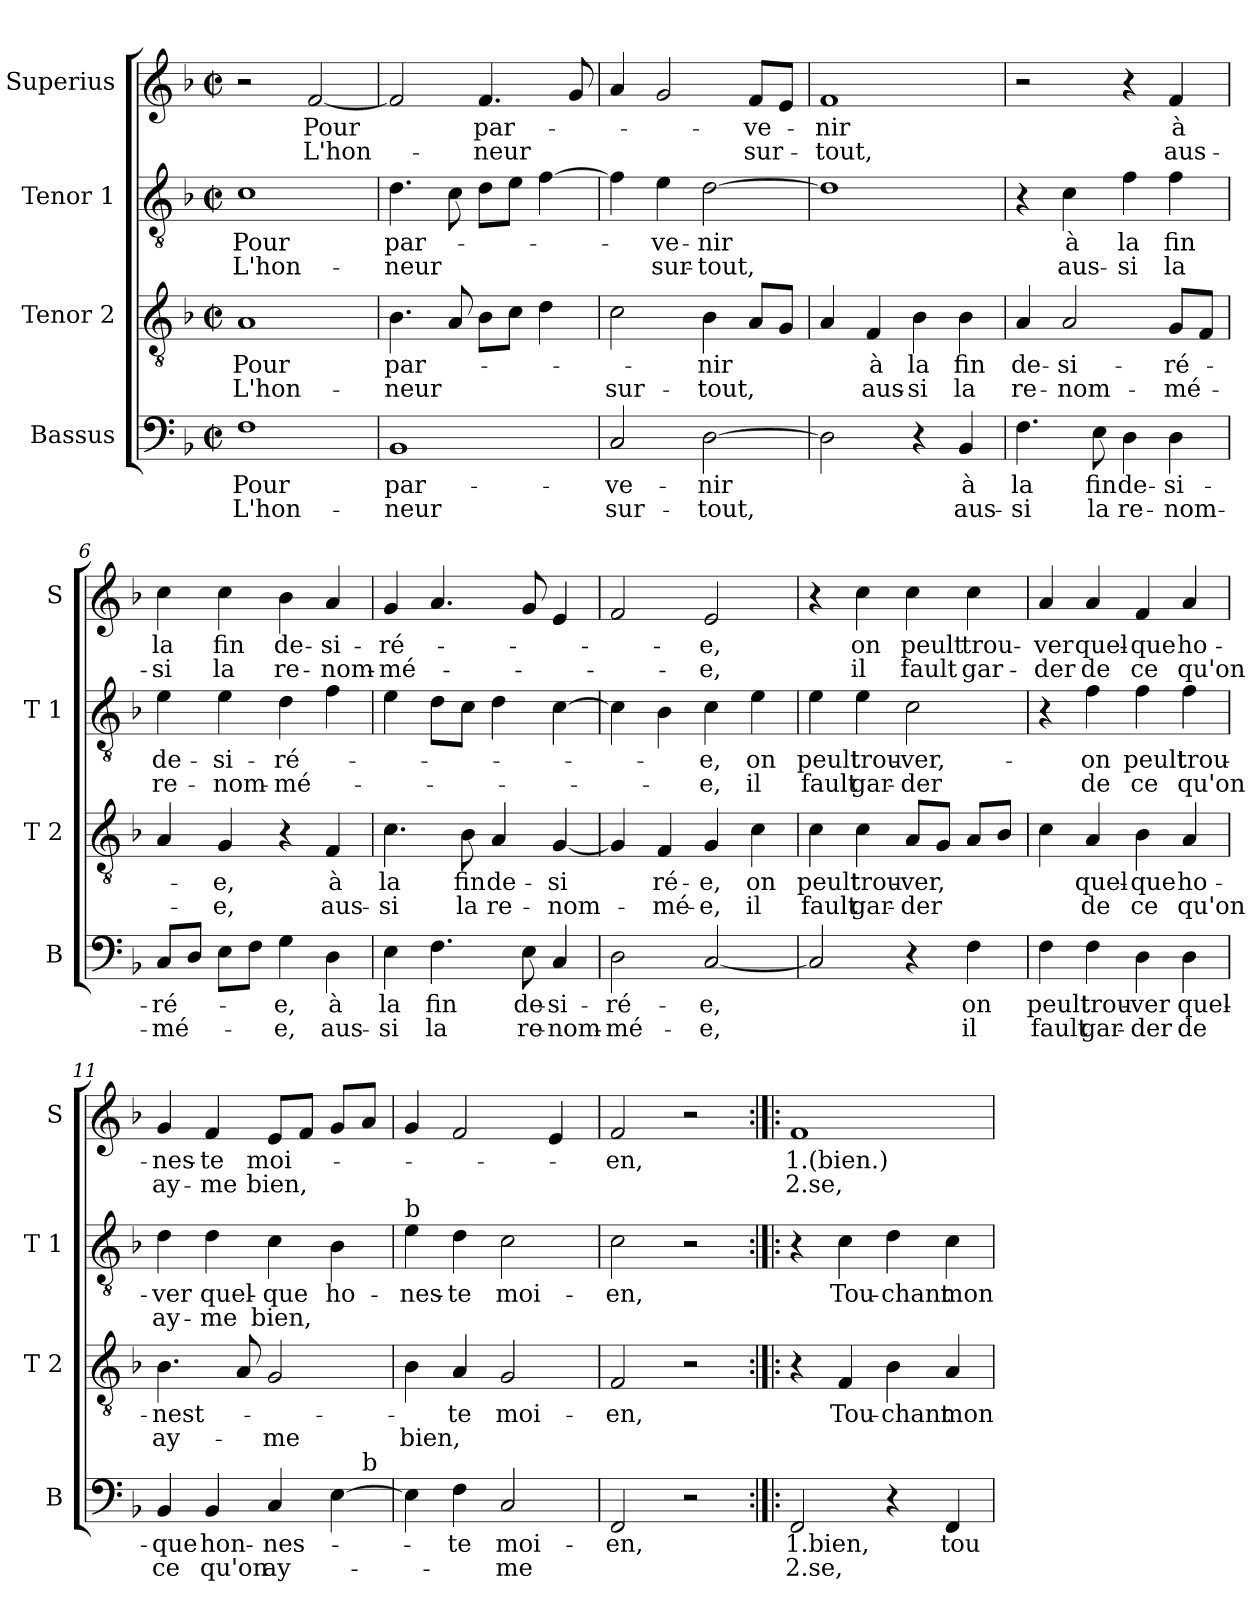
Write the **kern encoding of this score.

**kern	**text	**text	**kern	**text	**text	**kern	**text	**text	**kern	**text	**text
*part4	*part4	*part4	*part3	*part3	*part3	*part2	*part2	*part2	*part1	*part1	*part1
*staff4	*staff4	*staff4	*staff3	*staff3	*staff3	*staff2	*staff2	*staff2	*staff1	*staff1	*staff1
*I"Bassus	*	*	*I"Tenor 2	*	*	*I"Tenor 1	*	*	*I"Superius	*	*
*I'B	*	*	*I'T 2	*	*	*I'T 1	*	*	*I'S	*	*
*clefF4	*	*	*clefGv2	*	*	*clefGv2	*	*	*clefG2	*	*
*k[b-]	*	*	*k[b-]	*	*	*k[b-]	*	*	*k[b-]	*	*
*F:	*	*	*F:	*	*	*F:	*	*	*F:	*	*
*M2/2	*	*	*M2/2	*	*	*M2/2	*	*	*M2/2	*	*
*met(c|)	*	*	*met(c|)	*	*	*met(c|)	*	*	*met(c|)	*	*
=1	=1	=1	=1	=1	=1	=1	=1	=1	=1	=1	=1
1F	Pour	L'hon-	1A	Pour	L'hon-	1c	Pour	L'hon-	2r	.	.
.	.	.	.	.	.	.	.	.	[2f/	Pour	L'hon-
=2	=2	=2	=2	=2	=2	=2	=2	=2	=2	=2	=2
1BB-	par-	-neur	4.B-\	par-	-neur	4.d\	par-	-neur	2f/]	.	.
.	.	.	8A/	.	.	8c\	.	.	.	.	.
.	.	.	8B-\L	.	.	8d\L	.	.	4.f/	par-	-neur
.	.	.	8c\J	.	.	8e\J	.	.	.	.	.
.	.	.	4d\	.	.	[4f\	.	.	.	.	.
.	.	.	.	.	.	.	.	.	8g/	.	.
=3	=3	=3	=3	=3	=3	=3	=3	=3	=3	=3	=3
2C/	-ve-	sur-	2c\	.	sur-	4f\]	.	.	4a/	.	.
.	.	.	.	.	.	4e\	-ve-	sur-	2g/	.	.
[2D\	-nir	-tout,	4B-\	-nir	-tout,	[2d\	-nir	-tout,	.	.	.
.	.	.	8A/L	.	.	.	.	.	8f/L	-ve-	sur-
.	.	.	8G/J	.	.	.	.	.	8e/J	.	.
=4	=4	=4	=4	=4	=4	=4	=4	=4	=4	=4	=4
2D\]	.	.	4A/	.	.	1d]	.	.	1f	-nir	-tout,
.	.	.	4F/	à	aus-	.	.	.	.	.	.
4r	.	.	4B-\	la	-si	.	.	.	.	.	.
4BB-/	à	aus-	4B-\	fin	la	.	.	.	.	.	.
=5	=5	=5	=5	=5	=5	=5	=5	=5	=5	=5	=5
4.F\	la	-si	4A/	de-	re-	4r	.	.	2r	.	.
.	.	.	2A/	-si-	-nom-	4c\	à	aus-	.	.	.
8E\	fin	la	.	.	.	.	.	.	.	.	.
4D\	de-	re-	.	.	.	4f\	la	-si	4r	.	.
4D\	-si-	-nom-	8G/L	-ré-	-mé-	4f\	fin	la	4f/	à	aus-
.	.	.	8F/J	.	.	.	.	.	.	.	.
!!LO:LB:g=z
=6	=6	=6	=6	=6	=6	=6	=6	=6	=6	=6	=6
8C/L	-ré-	-mé-	4A/	.	.	4e\	de-	re-	4cc\	la	-si
8D/J	.	.	.	.	.	.	.	.	.	.	.
8E\L	.	.	4G/	-e,	-e,	4e\	-si-	-nom-	4cc\	fin	la
8F\J	.	.	.	.	.	.	.	.	.	.	.
4G\	-e,	-e,	4r	.	.	4d\	-ré-	-mé-	4b-\	de-	re-
4D\	à	aus-	4F/	à	aus-	4f\	.	.	4a/	-si-	-nom-
=7	=7	=7	=7	=7	=7	=7	=7	=7	=7	=7	=7
4E\	la	-si	4.c\	la	-si	4e\	.	.	4g/	-ré-	-mé-
4.F\	fin	la	.	.	.	8d\L	.	.	4.a/	.	.
.	.	.	8B-\	fin	la	8c\J	.	.	.	.	.
.	.	.	4A/	de-	re-	4d\	.	.	.	.	.
8E\	de-	re-	.	.	.	.	.	.	8g/	.	.
4C/	-si-	-nom-	[4G/	-si	-nom-	[4c\	.	.	4e/	.	.
=8	=8	=8	=8	=8	=8	=8	=8	=8	=8	=8	=8
2D\	-ré-	-mé-	4G/]	.	.	4c\]	.	.	2f/	.	.
.	.	.	4F/	ré-	-mé-	4B-\	.	.	.	.	.
[2C/	-e,	-e,	4G/	-e,	-e,	4c\	-e,	-e,	2e/	-e,	-e,
.	.	.	4c\	on	il	4e\	on	il	.	.	.
=9	=9	=9	=9	=9	=9	=9	=9	=9	=9	=9	=9
2C/]	.	.	4c\	peult	fault	4e\	peult	fault	4r	.	.
.	.	.	4c\	trou-	gar-	4e\	trou-	gar-	4cc\	on	il
4r	.	.	8A/L	-ver,	-der	2c\	-ver,-	-der	4cc\	peult	fault
.	.	.	8G/J	.	.	.	.	.	.	.	.
4F\	on	il	8A/L	.	.	.	.	.	4cc\	trou-	gar-
.	.	.	8B-/J	.	.	.	.	.	.	.	.
=10	=10	=10	=10	=10	=10	=10	=10	=10	=10	=10	=10
4F\	peult	fault	4c\	.	.	4r	.	.	4a/	-ver	-der
4F\	trou-	gar-	4A/	quel-	de	4f\	-on	de	4a/	quel-	de
4D\	-ver	-der	4B-\	-que	ce	4f\	peult	ce	4f/	-que	ce
4D\	quel-	de	4A/	ho-	qu'on	4f\	trou-	qu'on	4a/	ho-	qu'on
!!LO:LB:g=z
=11	=11	=11	=11	=11	=11	=11	=11	=11	=11	=11	=11
*^	*	*	*	*	*	*	*	*	*	*	*
4BB-/	2..ryy	-que	ce	4.B-\	-nest-	ay-	4d\	-ver	ay-	4g/	-nes-	ay-
4BB-/	.	hon-	qu'on	.	.	.	4d\	quel-	-me	4f/	-te	-me
.	.	.	.	8A/	.	.	.	.	.	.	.	.
4C/	.	-nes-	ay-	2G/	.	-me	4c\	-que	bien,	8e/L	moi-	bien,
.	.	.	.	.	.	.	.	.	.	8f/J	.	.
[4E\	.	.	.	.	.	.	4B-\	ho-	.	8g/L	.	.
!	!LO:TX:a:t=b	!	!	!	!	!	!	!	!	!	!	!
.	8ryy	.	.	.	.	.	.	.	.	8a/J	.	.
=12	=12	=12	=12	=12	=12	=12	=12	=12	=12	=12	=12	=12
!	!	!	!	!	!	!	!LO:TX:a:t=b	!	!	!	!	!
*v	*v	*	*	*	*	*	*	*	*	*	*	*
4E\]	.	.	4B-\	.	bien,	4e\	-nes-	.	4g/	.	.
4F\	-te	.	4A/	-te	.	4d\	-te	.	2f/	.	.
2C/	moi-	-me	2G/	moi-	.	2c\	moi-	.	.	.	.
.	.	.	.	.	.	.	.	.	4e/	.	.
=13	=13	=13	=13	=13	=13	=13	=13	=13	=13	=13	=13
2FF/	-en,	.	2F/	-en,	.	2c\	-en,	.	2f/	-en,	.
2r	.	.	2r	.	.	2r	.	.	2r	.	.
=14:|!|:	=14:|!|:	=14:|!|:	=14:|!|:	=14:|!|:	=14:|!|:	=14:|!|:	=14:|!|:	=14:|!|:	=14:|!|:	=14:|!|:	=14:|!|:
2FF/	1.bien,	2.se,	4r	.	.	4r	.	.	1f	1.(bien.)	2.se,
.	.	.	4F/	Tou-	.	4c\	Tou-	.	.	.	.
4r	.	.	4B-\	-chant	.	4d\	-chant	.	.	.	.
4FF/	tou-	.	4A/	mon	.	4c\	mon	.	.	.	.
=	=	=	=	=	=	=	=	=	=	=	=
*-	*-	*-	*-	*-	*-	*-	*-	*-	*-	*-	*-
